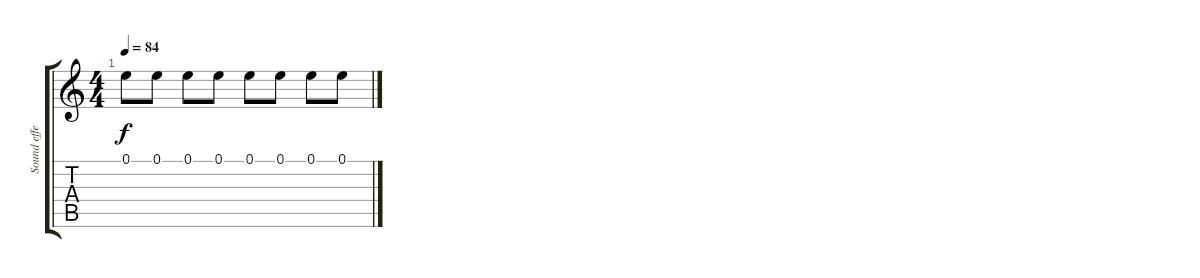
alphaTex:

\track ("Sound effect" "Sound effe") {instrument distortionguitar}
\staff {score tabs}
\tuning (E4 B3 G3 D3 A2 E2) {hide}
\ts (4 4)
\tempo 84
\clef g2
\ks c
0.1.8{dy f} 0.1.8 0.1.8 0.1.8 0.1.8 0.1.8 0.1.8 0.1.8
